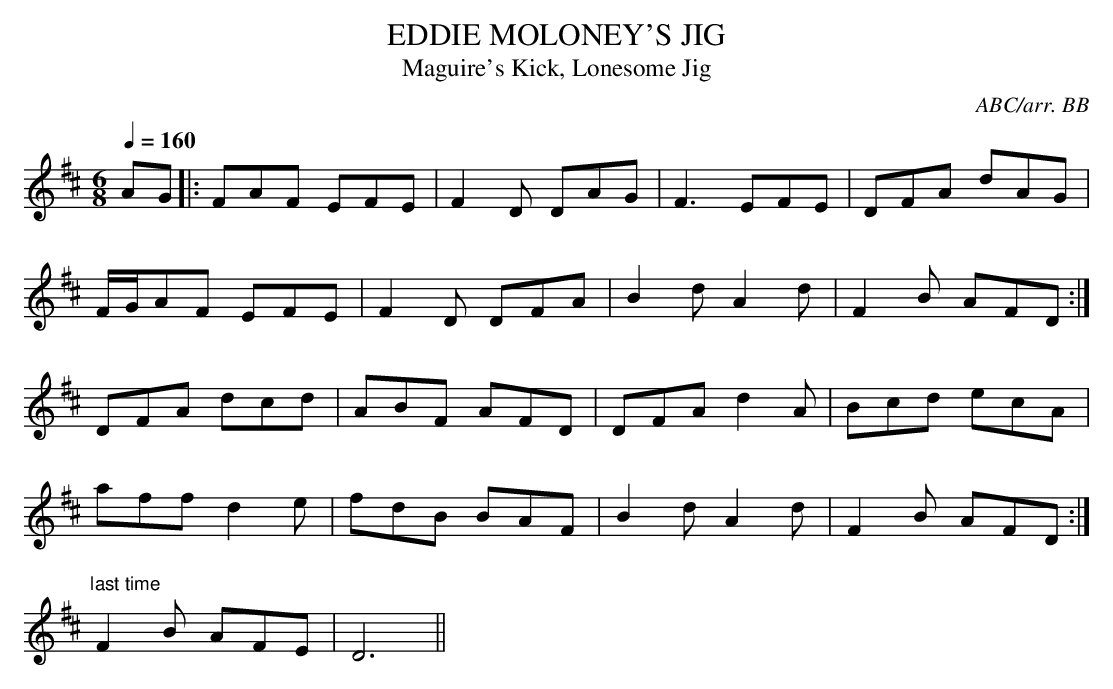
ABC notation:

X:1
T:EDDIE MOLONEY'S JIG
T:Maguire's Kick, Lonesome Jig
C:ABC/arr. BB
M:6/8
L:1/8
Q:1/4=160
K:D
AG|:FAF EFE|F2D DAG|F3 EFE|DFA dAG|
F/G/AF EFE|F2D DFA|B2d A2d|F2B AFD :|
DFA dcd|ABF AFD|DFA d2A|Bcd ecA|
aff d2e|fdB BAF|B2d A2d|F2B AFD :|
"last time"F2B AFE|D6||
